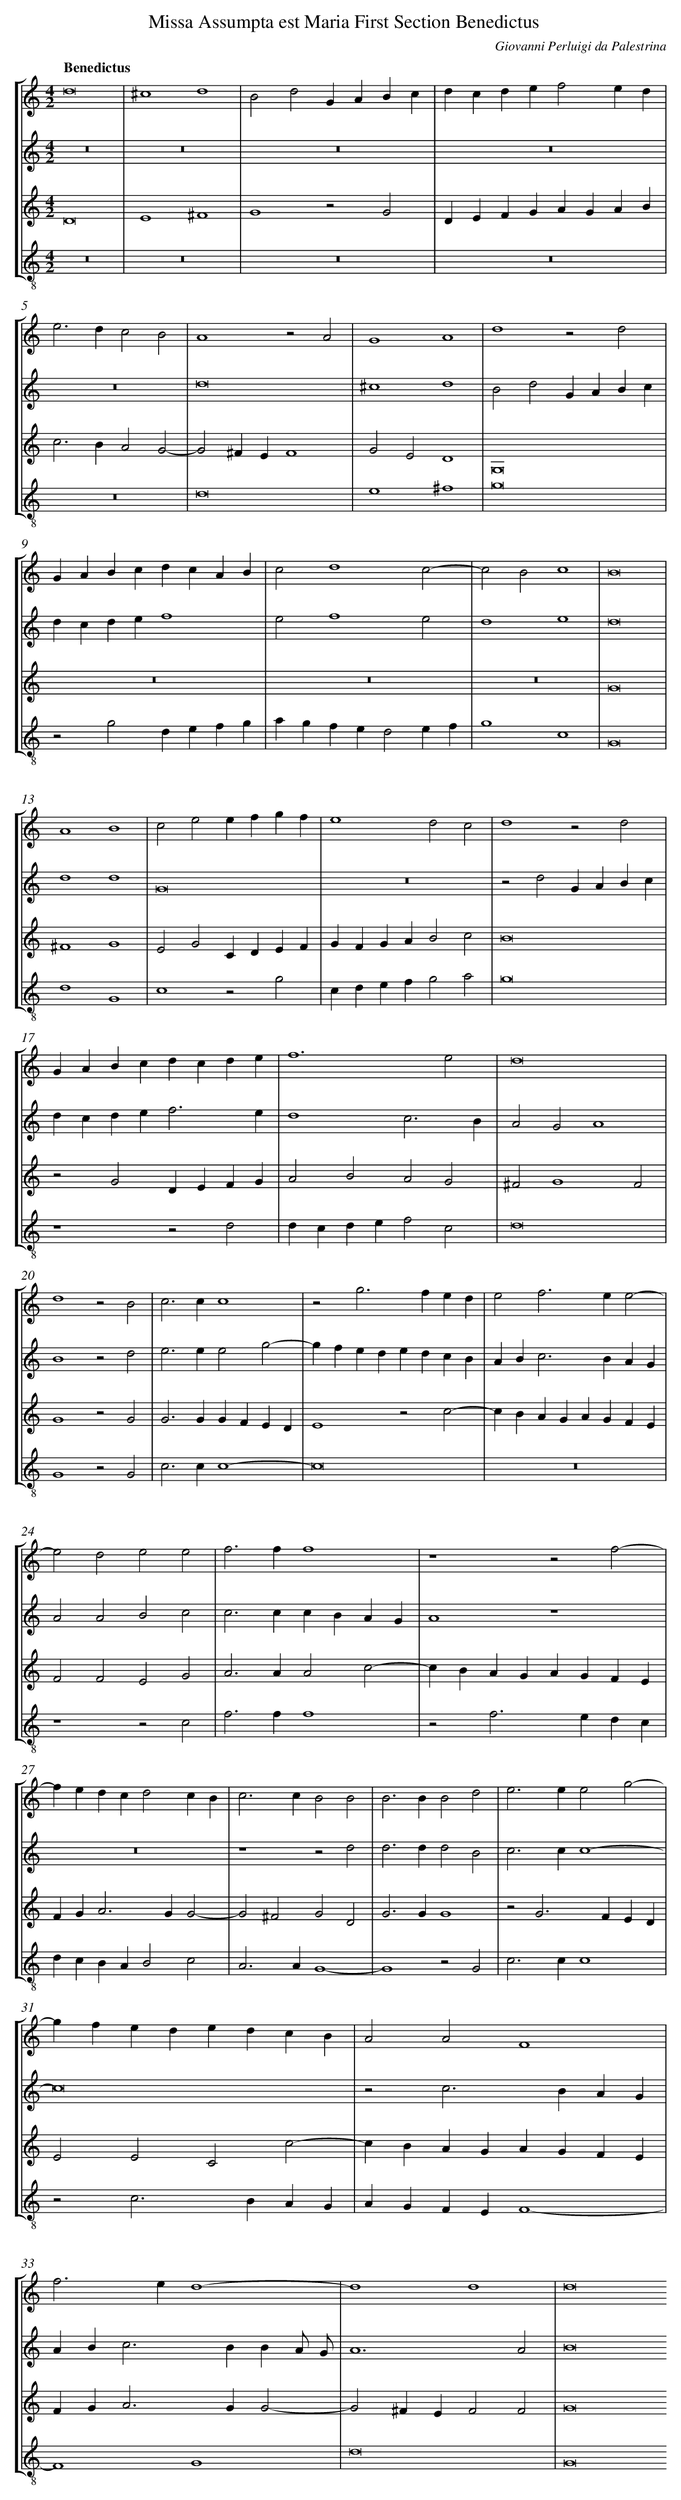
X:1
T: Missa Assumpta est Maria First Section Benedictus
C: Giovanni Perluigi da Palestrina
L: 1/4
M: 4/2
Q: "Benedictus"
%%staves [1 2 3 4]
V: 1 clef=treble
V: 2 clef=treble
V: 3 clef=treble
V: 4 clef=treble-8
K: C
[V:1] d8 |
[V:2] z8 |
[V:3] D8 |
[V:4] z8 |
[V:1] ^c4d4 |
[V:2] z8 |
[V:3] E4^F4 |
[V:4] z8 |
[V:1] B2d2GABc |
[V:2] z8 |
[V:3] G4z2G2 |
[V:4] z8 |
[V:1] dcdef2ed |
[V:2] z8 |
[V:3] DEFGAGAB |
[V:4] z8 |
[V:1] e2>d2c2B2 |
[V:2] z8 |
[V:3] c2>B2A2G2- |
[V:4] z8 |
[V:1] A4z2A2 |
[V:2] d8 |
[V:3] G2^FEF4 |
[V:4] d8 |
[V:1] G4A4 |
[V:2] ^c4d4 |
[V:3] G2E2D4 |
[V:4] e4^f4 |
[V:1] d4z2d2 |
[V:2] B2d2GABc |
[V:3] G,8 |
[V:4] g8 |
[V:1] GABcdcAB |
[V:2] dcdef4 |
[V:3] z8 |
[V:4] z2g2defg |
[V:1] c2d4c2- |
[V:2] e2f4e2 |
[V:3] z8 |
[V:4] agfed2ef |
[V:1] c2B2c4 |
[V:2] d4e4 |
[V:3] z8 |
[V:4] g4c4 |
[V:1] B8 |
[V:2] d8 |
[V:3] G8 |
[V:4] G8 |
[V:1] A4B4 |
[V:2] d4d4 |
[V:3] ^F4G4 |
[V:4] d4G4 |
[V:1] c2e2efgf |
[V:2] G8 |
[V:3] E2G2CDEF |
[V:4] c4z2g2 |
[V:1] e4d2c2 |
[V:2] z8 |
[V:3] GFGAB2c2 |
[V:4] cdefg2a2 |
[V:1] d4z2d2 |
[V:2] z2d2GABc |
[V:3] B8 |
[V:4] g8 |
[V:1] GABcdcde |
[V:2] dcde2<f2e |
[V:3] z2G2DEFG |
[V:4] z4z2d2 |
[V:1] f6e2 |
[V:2] d4c3B |
[V:3] A2B2A2G2 |
[V:4] dcdef2c2 |
[V:1] d8 |
[V:2] A2G2A4 |
[V:3] ^F2G4F2 |
[V:4] d8 |
[V:1] d4z2B2 |
[V:2] B4z2d2 |
[V:3] G4z2G2 |
[V:4] G4z2G2 |
[V:1] c2>c2c4 |
[V:2] e2>e2e2g2- |
[V:3] G2>G2GFED |
[V:4] c2>c2c4- |
[V:1] z2g2>f2ed |
[V:2] gfededcB |
[V:3] E4z2c2- |
[V:4] c8 |
[V:1] e2f2>e2e2- |
[V:2] AB2<c2BAG |
[V:3] cBAGAGFE |
[V:4] z8 |
[V:1] e2d2e2e2 |
[V:2] A2A2B2c2 |
[V:3] F2F2E2G2 |
[V:4] z4z2c2 |
[V:1] f2>f2f4 |
[V:2] c2>c2cBAG |
[V:3] A2>A2A2c2- |
[V:4] f2>f2f4 |
[V:1] z4z2f2- |
[V:2] A4z4 |
[V:3] cBAGAGFE |
[V:4] z2f2>e2dc |
[V:1] fedcd2cB |
[V:2] z8 |
[V:3] FG2<A2GG2- |
[V:4] dcBAB2c2 |
[V:1] c2>c2B2B2 |
[V:2] z4z2d2 |
[V:3] G2^F2G2D2 |
[V:4] A2>A2G4- |
[V:1] B2>B2B2d2 |
[V:2] d2>d2d2B2 |
[V:3] G2>G2G4 |
[V:4] G4z2G2 |
[V:1] e2>e2e2g2- |
[V:2] c2>c2c4- |
[V:3] z2G2>F2ED |
[V:4] c2>c2c4 |
[V:1] gfededcB |
[V:2] c8 |
[V:3] E2E2C2c2- |
[V:4] z2c2>B2AG |
[V:1] A2A2F4 |
[V:2] z2c2>B2AG |
[V:3] cBAGAGFE |
[V:4] AGFEF4- |
[V:1] f2>e2d4- |
[V:2] AB2<c2BBA/ G/ |
[V:3] FG2<A2GG2- |
[V:4] F4G4 |
[V:1] d4d4 |
[V:2] A6A2 |
[V:3] G2^FEF2F2 |
[V:4] d8 |
[V:1] d8
[V:2] B8
[V:3] G8
[V:4] G8
